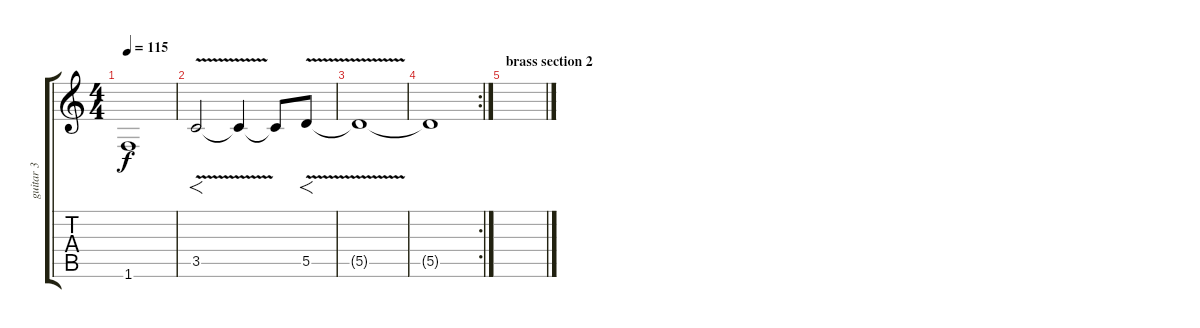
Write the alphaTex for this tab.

\track ("guitar 3" "guitar 3") {instrument overdrivenguitar}
\staff {score tabs}
\tuning (E4 B3 G3 D3 A2 E2) {hide}
\ts (4 4)
\tempo 115
\clef g2
\ks c
1.6{t}.1{dy f} |
3.5{v}.2{f} 3.5{t}.4 3.5{t}.8 5.5{v}.8{f} |
5.5{t}.1 |
\rc 2
5.5{t}.1 |
\section ("" "brass section 2")
